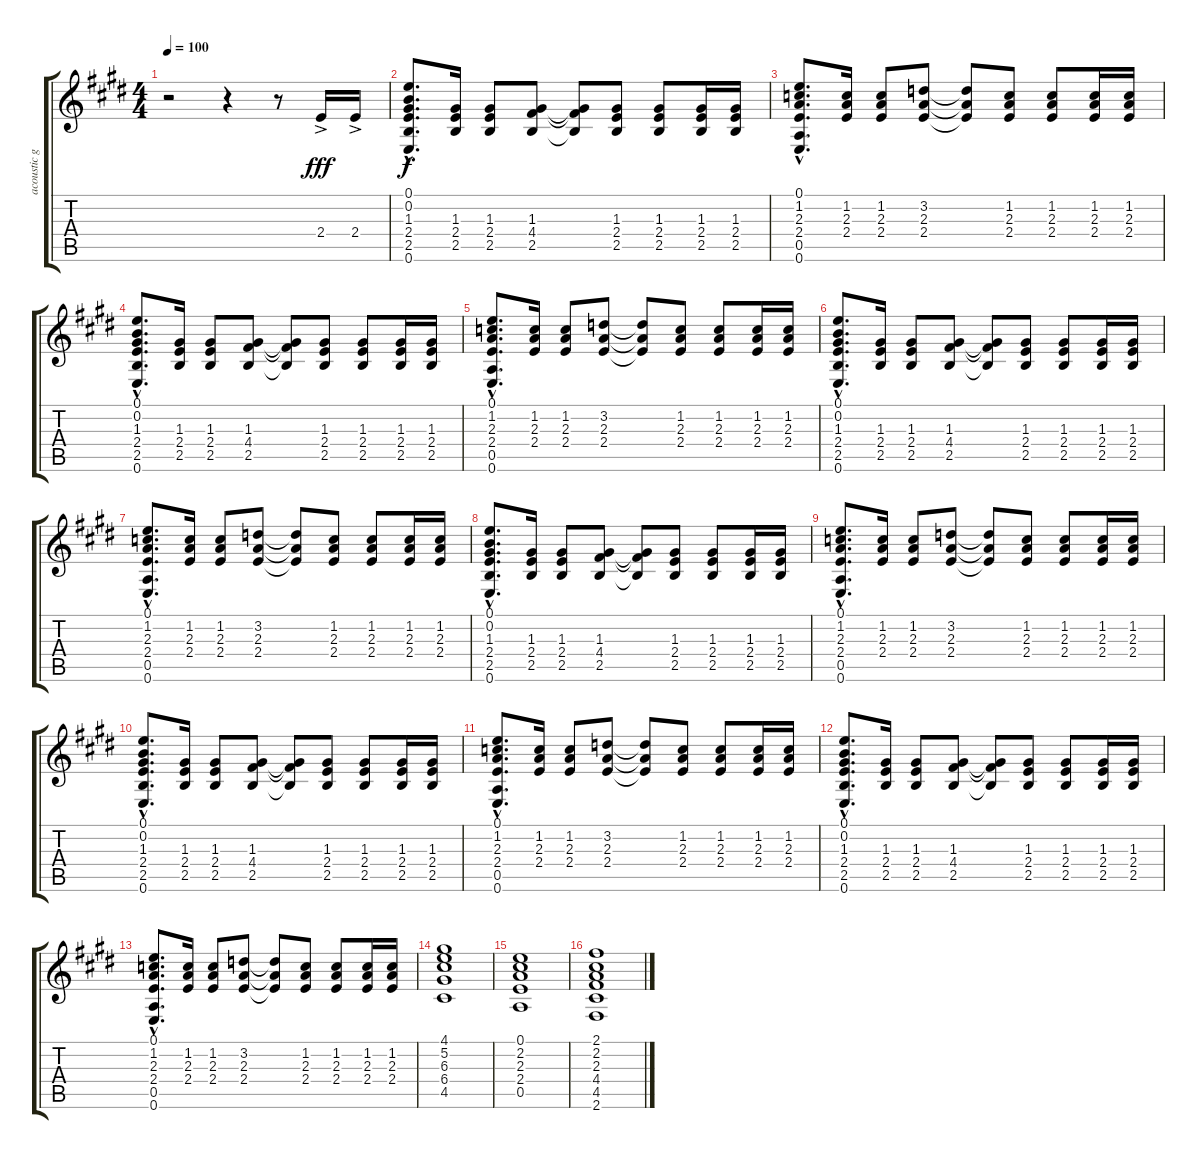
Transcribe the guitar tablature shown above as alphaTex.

\track ("acoustic guitar" "acoustic g") {instrument acousticguitarnylon}
\staff {score tabs}
\tuning (E4 B3 G3 D3 A2 E2) {hide}
\ts (4 4)
\tempo 100
\clef g2
\ks e
r.2{dy fff instrument acousticguitarnylon} r.4 r.8 2.4{ac}.16 2.4{ac}.16 |
(0.1{hac} 0.2{hac} 1.3{hac} 2.4{hac} 2.5{hac} 0.6{hac}).8{d dy f} (1.3 2.4 2.5).16 (1.3 2.4 2.5).8 (1.3 4.4 2.5).8 (1.3{t} 4.4{t} 2.5{t}).8 (1.3 2.4 2.5).8 (1.3 2.4 2.5).8 (1.3 2.4 2.5).16 (1.3 2.4 2.5).16 |
(0.1{hac} 1.2{hac} 2.3{hac} 2.4{hac} 0.5{hac} 0.6{hac}).8{d} (1.2 2.3 2.4).16 (1.2 2.3 2.4).8 (3.2 2.3 2.4).8 (3.2{t} 2.3{t} 2.4{t}).8 (1.2 2.3 2.4).8 (1.2 2.3 2.4).8 (1.2 2.3 2.4).16 (1.2 2.3 2.4).16 |
(0.1{hac} 0.2{hac} 1.3{hac} 2.4{hac} 2.5{hac} 0.6{hac}).8{d} (1.3 2.4 2.5).16 (1.3 2.4 2.5).8 (1.3 4.4 2.5).8 (1.3{t} 4.4{t} 2.5{t}).8 (1.3 2.4 2.5).8 (1.3 2.4 2.5).8 (1.3 2.4 2.5).16 (1.3 2.4 2.5).16 |
(0.1{hac} 1.2{hac} 2.3{hac} 2.4{hac} 0.5{hac} 0.6{hac}).8{d} (1.2 2.3 2.4).16 (1.2 2.3 2.4).8 (3.2 2.3 2.4).8 (3.2{t} 2.3{t} 2.4{t}).8 (1.2 2.3 2.4).8 (1.2 2.3 2.4).8 (1.2 2.3 2.4).16 (1.2 2.3 2.4).16 |
(0.1{hac} 0.2{hac} 1.3{hac} 2.4{hac} 2.5{hac} 0.6{hac}).8{d} (1.3 2.4 2.5).16 (1.3 2.4 2.5).8 (1.3 4.4 2.5).8 (1.3{t} 4.4{t} 2.5{t}).8 (1.3 2.4 2.5).8 (1.3 2.4 2.5).8 (1.3 2.4 2.5).16 (1.3 2.4 2.5).16 |
(0.1{hac} 1.2{hac} 2.3{hac} 2.4{hac} 0.5{hac} 0.6{hac}).8{d} (1.2 2.3 2.4).16 (1.2 2.3 2.4).8 (3.2 2.3 2.4).8 (3.2{t} 2.3{t} 2.4{t}).8 (1.2 2.3 2.4).8 (1.2 2.3 2.4).8 (1.2 2.3 2.4).16 (1.2 2.3 2.4).16 |
(0.1{hac} 0.2{hac} 1.3{hac} 2.4{hac} 2.5{hac} 0.6{hac}).8{d} (1.3 2.4 2.5).16 (1.3 2.4 2.5).8 (1.3 4.4 2.5).8 (1.3{t} 4.4{t} 2.5{t}).8 (1.3 2.4 2.5).8 (1.3 2.4 2.5).8 (1.3 2.4 2.5).16 (1.3 2.4 2.5).16 |
(0.1{hac} 1.2{hac} 2.3{hac} 2.4{hac} 0.5{hac} 0.6{hac}).8{d} (1.2 2.3 2.4).16 (1.2 2.3 2.4).8 (3.2 2.3 2.4).8 (3.2{t} 2.3{t} 2.4{t}).8 (1.2 2.3 2.4).8 (1.2 2.3 2.4).8 (1.2 2.3 2.4).16 (1.2 2.3 2.4).16 |
(0.1{hac} 0.2{hac} 1.3{hac} 2.4{hac} 2.5{hac} 0.6{hac}).8{d} (1.3 2.4 2.5).16 (1.3 2.4 2.5).8 (1.3 4.4 2.5).8 (1.3{t} 4.4{t} 2.5{t}).8 (1.3 2.4 2.5).8 (1.3 2.4 2.5).8 (1.3 2.4 2.5).16 (1.3 2.4 2.5).16 |
(0.1{hac} 1.2{hac} 2.3{hac} 2.4{hac} 0.5{hac} 0.6{hac}).8{d} (1.2 2.3 2.4).16 (1.2 2.3 2.4).8 (3.2 2.3 2.4).8 (3.2{t} 2.3{t} 2.4{t}).8 (1.2 2.3 2.4).8 (1.2 2.3 2.4).8 (1.2 2.3 2.4).16 (1.2 2.3 2.4).16 |
(0.1{hac} 0.2{hac} 1.3{hac} 2.4{hac} 2.5{hac} 0.6{hac}).8{d} (1.3 2.4 2.5).16 (1.3 2.4 2.5).8 (1.3 4.4 2.5).8 (1.3{t} 4.4{t} 2.5{t}).8 (1.3 2.4 2.5).8 (1.3 2.4 2.5).8 (1.3 2.4 2.5).16 (1.3 2.4 2.5).16 |
(0.1{hac} 1.2{hac} 2.3{hac} 2.4{hac} 0.5{hac} 0.6{hac}).8{d} (1.2 2.3 2.4).16 (1.2 2.3 2.4).8 (3.2 2.3 2.4).8 (3.2{t} 2.3{t} 2.4{t}).8 (1.2 2.3 2.4).8 (1.2 2.3 2.4).8 (1.2 2.3 2.4).16 (1.2 2.3 2.4).16 |
(4.1 5.2 6.3 6.4 4.5).1 |
(0.1 2.2 2.3 2.4 0.5).1 |
(2.1 2.2 2.3 4.4 4.5 2.6).1
